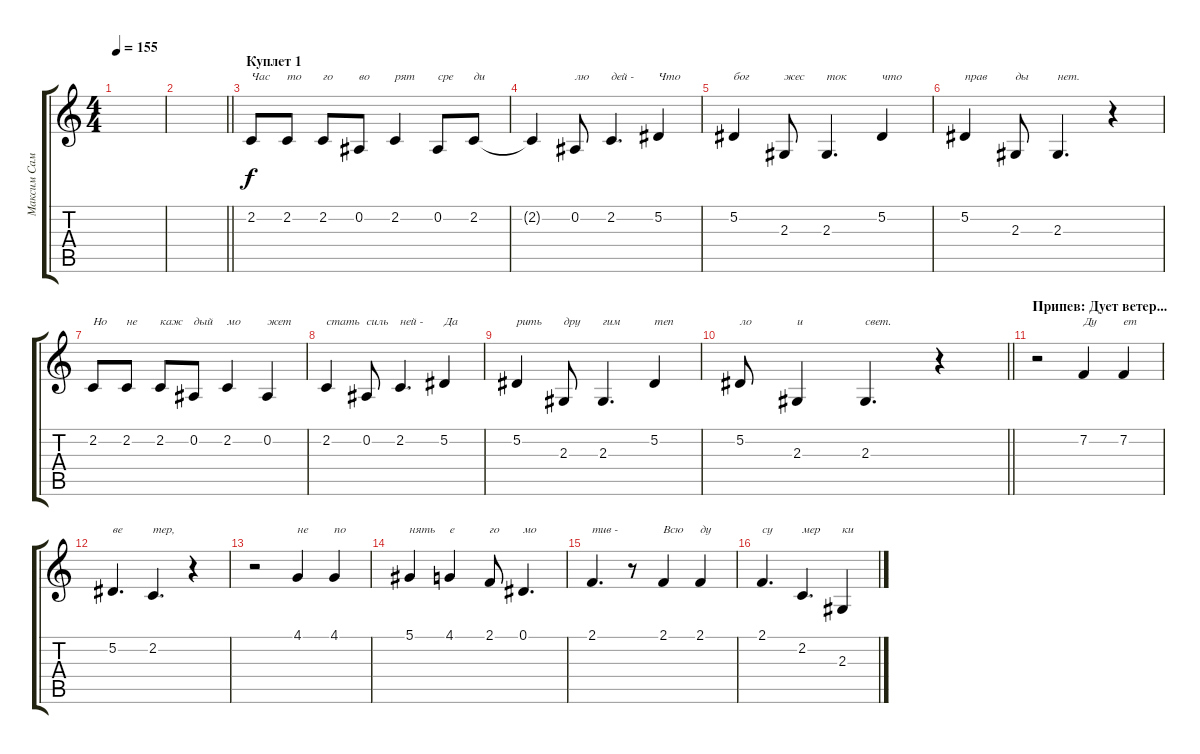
\track ("Максим Самосват" "Максим Сам") {instrument bassoon}
\staff {score tabs}
\tuning (Eb4 Bb3 Gb3 Db3 Ab2 Eb2) {hide}
\ts (4 4)
\tempo 155
\clef g2
\ks c
|
\barLineRight lightlight
|
\section ("" "Куплет 1")
2.2.8{txt "Час"} 2.2.8{txt "то"} 2.2.8{txt "го"} 0.2.8{txt "во"} 2.2.4{txt "рят"} 0.2.8{txt "сре"} 2.2.8{txt "ди"} |
2.2{t}.4 0.2.8{txt "лю"} 2.2.4{d txt "дей -"} 5.2.4{txt "Что"} |
5.2.4{txt "бог"} 2.3.8{txt "жес"} 2.3.4{d txt "ток"} 5.2.4{txt "что"} |
5.2.4{txt "прав"} 2.3.8{txt "ды"} 2.3.4{d txt "нет."} r.4 |
2.2.8{txt "Но"} 2.2.8{txt "не"} 2.2.8{txt "каж"} 0.2.8{txt "дый"} 2.2.4{txt "мо"} 0.2.4{txt "жет"} |
2.2.4{txt "стать"} 0.2.8{txt "силь"} 2.2.4{d txt "ней -"} 5.2.4{txt "Да"} |
5.2.4{txt "рить"} 2.3.8{txt "дру"} 2.3.4{d txt "гим"} 5.2.4{txt "теп"} |
\barLineRight lightlight
5.2.8{txt "ло"} 2.3.4{txt "и"} 2.3.4{d txt "свет."} r.4 |
\section ("" "Припев: Дует ветер...")
r.2 7.2.4{txt "Ду"} 7.2.4{txt "ет"} |
5.2.4{d txt "ве"} 2.2.4{d txt "тер,"} r.4 |
r.2 4.1.4{txt "не"} 4.1.4{txt "по"} |
5.1.4{txt "нять"} 4.1.4{txt "е"} 2.1.8{txt "го"} 0.1.4{d txt "мо"} |
2.1.4{d txt "тив -"} r.8 2.1.4{txt "Всю"} 2.1.4{txt "ду"} |
2.1.4{d txt "су"} 2.2.4{d txt "мер"} 2.3.4{txt "ки"}
